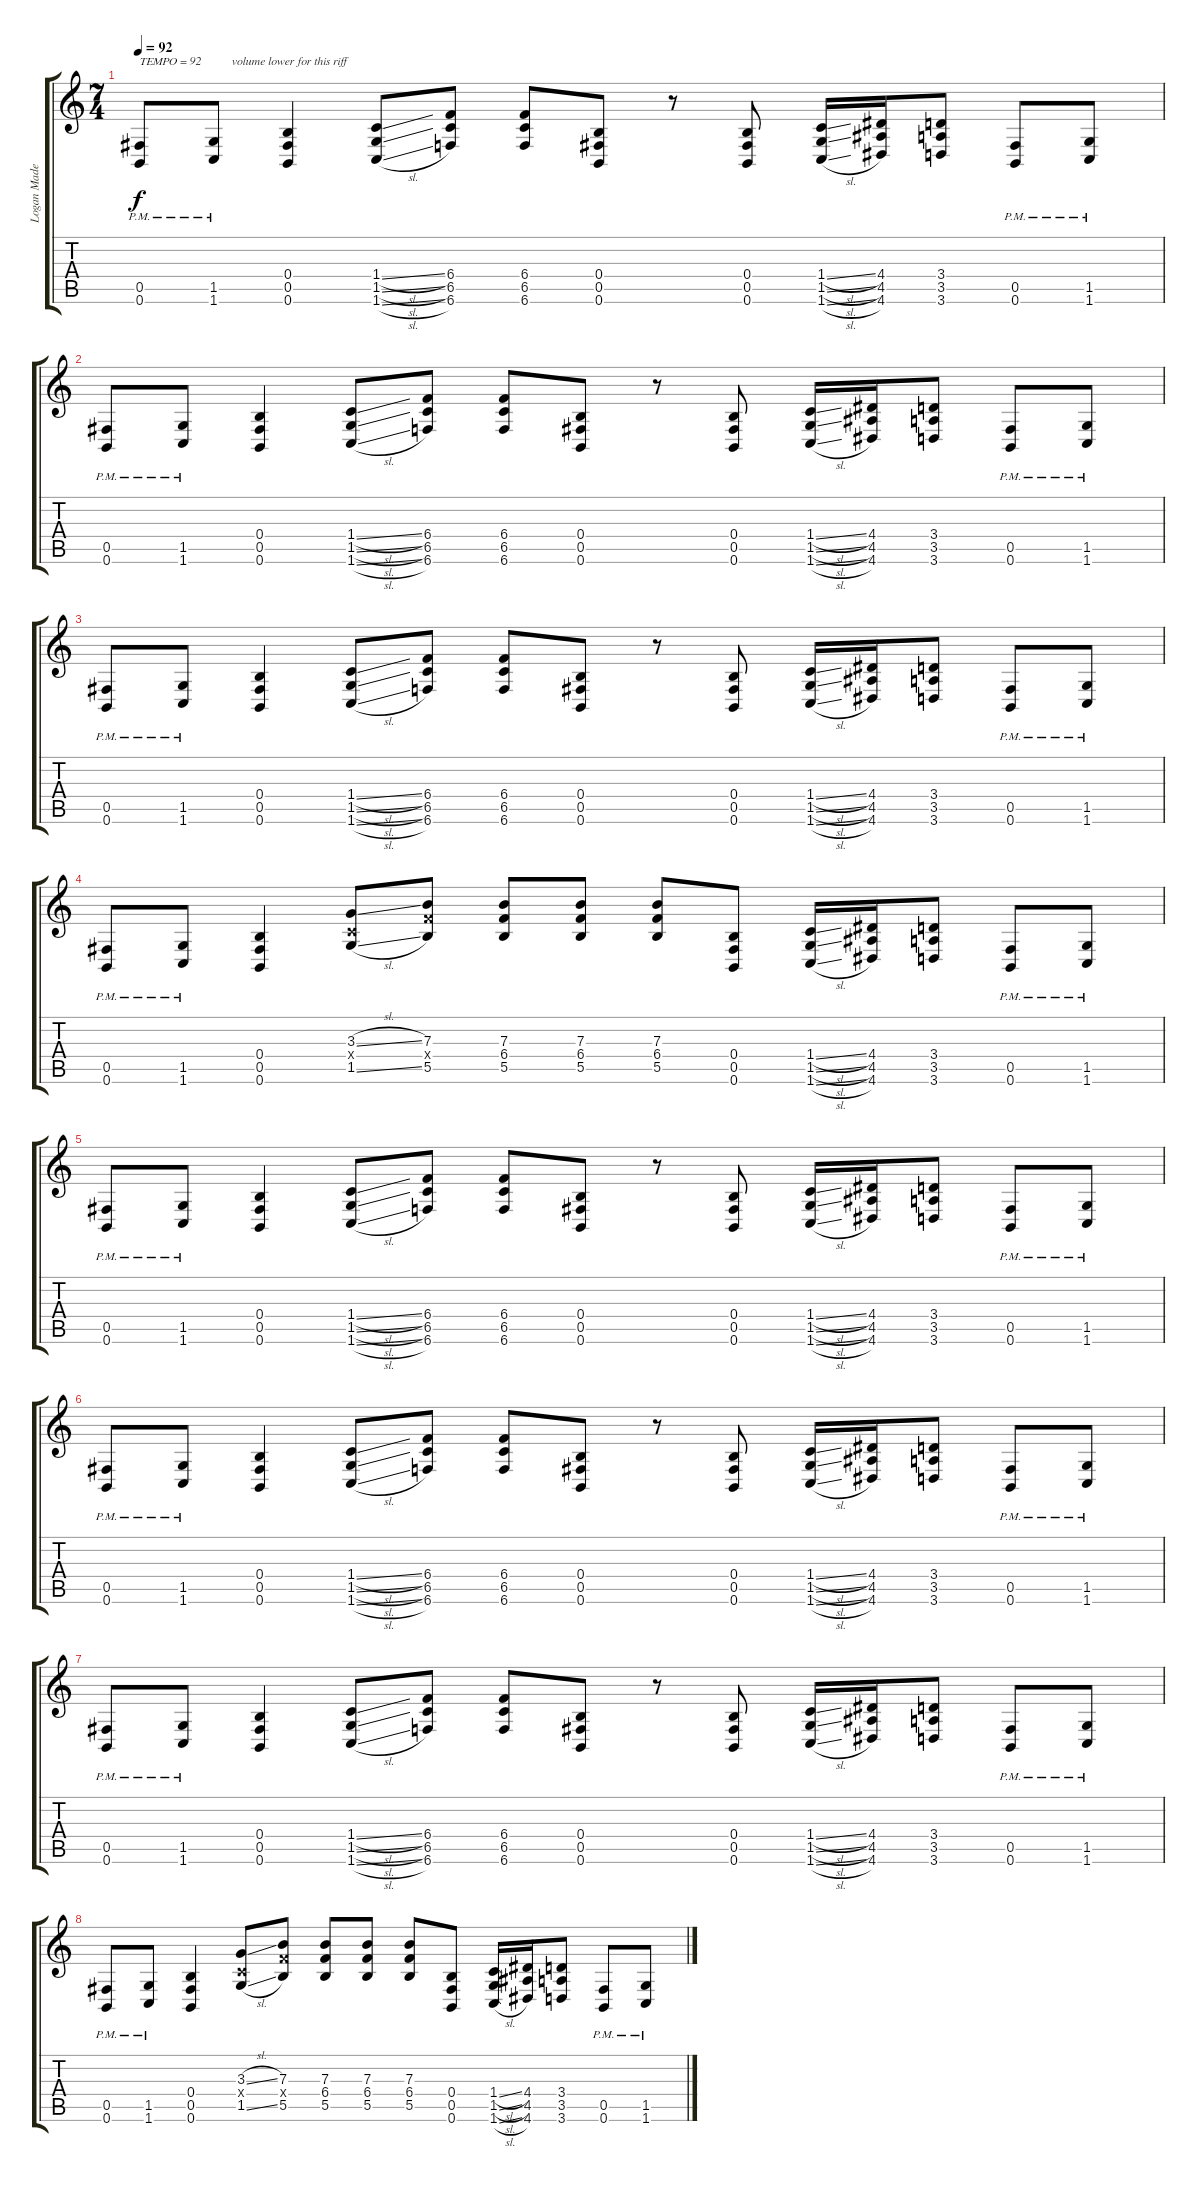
\track ("Logan Mader" "Logan Made") {instrument distortionguitar}
\staff {score tabs}
\tuning (Db4 Ab3 E3 B2 Gb2 B1) {hide}
\ts (7 4)
\tempo 92
\clef g2
\ks c
(0.5{pm} 0.6{pm}).8{txt "TEMPO = 92          volume lower for this riff" dy f volume 11 instrument distortionguitar} (1.5{pm} 1.6{pm}).8 (0.4 0.5 0.6).4 (1.4{sl} 1.5{sl} 1.6{sl}).8 (6.4 6.5 6.6).8 (6.4 6.5 6.6).8 (0.4 0.5 0.6).8 r.8 (0.4 0.5 0.6).8 (1.4{sl} 1.5{sl} 1.6{sl}).16 (4.4 4.5 4.6).16 (3.4 3.5 3.6).8 (0.5{pm} 0.6{pm}).8 (1.5{pm} 1.6{pm}).8 |
(0.5{pm} 0.6{pm}).8 (1.5{pm} 1.6{pm}).8 (0.4 0.5 0.6).4 (1.4{sl} 1.5{sl} 1.6{sl}).8 (6.4 6.5 6.6).8 (6.4 6.5 6.6).8 (0.4 0.5 0.6).8 r.8 (0.4 0.5 0.6).8 (1.4{sl} 1.5{sl} 1.6{sl}).16 (4.4 4.5 4.6).16 (3.4 3.5 3.6).8 (0.5{pm} 0.6{pm}).8 (1.5{pm} 1.6{pm}).8 |
(0.5{pm} 0.6{pm}).8 (1.5{pm} 1.6{pm}).8 (0.4 0.5 0.6).4 (1.4{sl} 1.5{sl} 1.6{sl}).8 (6.4 6.5 6.6).8 (6.4 6.5 6.6).8 (0.4 0.5 0.6).8 r.8 (0.4 0.5 0.6).8 (1.4{sl} 1.5{sl} 1.6{sl}).16 (4.4 4.5 4.6).16 (3.4 3.5 3.6).8 (0.5{pm} 0.6{pm}).8 (1.5{pm} 1.6{pm}).8 |
(0.5{pm} 0.6{pm}).8 (1.5{pm} 1.6{pm}).8 (0.4 0.5 0.6).4 (3.3{sl} 1.4{x} 1.5{sl}).8 (7.3 6.4{x} 5.5).8 (7.3 6.4 5.5).8 (7.3 6.4 5.5).8 (7.3 6.4 5.5).8 (0.4 0.5 0.6).8 (1.4{sl} 1.5{sl} 1.6{sl}).16 (4.4 4.5 4.6).16 (3.4 3.5 3.6).8 (0.5{pm} 0.6{pm}).8 (1.5{pm} 1.6{pm}).8 |
(0.5{pm} 0.6{pm}).8 (1.5{pm} 1.6{pm}).8 (0.4 0.5 0.6).4 (1.4{sl} 1.5{sl} 1.6{sl}).8 (6.4 6.5 6.6).8 (6.4 6.5 6.6).8 (0.4 0.5 0.6).8 r.8 (0.4 0.5 0.6).8 (1.4{sl} 1.5{sl} 1.6{sl}).16 (4.4 4.5 4.6).16 (3.4 3.5 3.6).8 (0.5{pm} 0.6{pm}).8 (1.5{pm} 1.6{pm}).8 |
(0.5{pm} 0.6{pm}).8 (1.5{pm} 1.6{pm}).8 (0.4 0.5 0.6).4 (1.4{sl} 1.5{sl} 1.6{sl}).8 (6.4 6.5 6.6).8 (6.4 6.5 6.6).8 (0.4 0.5 0.6).8 r.8 (0.4 0.5 0.6).8 (1.4{sl} 1.5{sl} 1.6{sl}).16 (4.4 4.5 4.6).16 (3.4 3.5 3.6).8 (0.5{pm} 0.6{pm}).8 (1.5{pm} 1.6{pm}).8 |
(0.5{pm} 0.6{pm}).8 (1.5{pm} 1.6{pm}).8 (0.4 0.5 0.6).4 (1.4{sl} 1.5{sl} 1.6{sl}).8 (6.4 6.5 6.6).8 (6.4 6.5 6.6).8 (0.4 0.5 0.6).8 r.8 (0.4 0.5 0.6).8 (1.4{sl} 1.5{sl} 1.6{sl}).16 (4.4 4.5 4.6).16 (3.4 3.5 3.6).8 (0.5{pm} 0.6{pm}).8 (1.5{pm} 1.6{pm}).8 |
(0.5{pm} 0.6{pm}).8 (1.5{pm} 1.6{pm}).8 (0.4 0.5 0.6).4 (3.3{sl} 1.4{x} 1.5{sl}).8 (7.3 6.4{x} 5.5).8 (7.3 6.4 5.5).8 (7.3 6.4 5.5).8 (7.3 6.4 5.5).8 (0.4 0.5 0.6).8 (1.4{sl} 1.5{sl} 1.6{sl}).16 (4.4 4.5 4.6).16 (3.4 3.5 3.6).8 (0.5{pm} 0.6{pm}).8 (1.5{pm} 1.6{pm}).8
